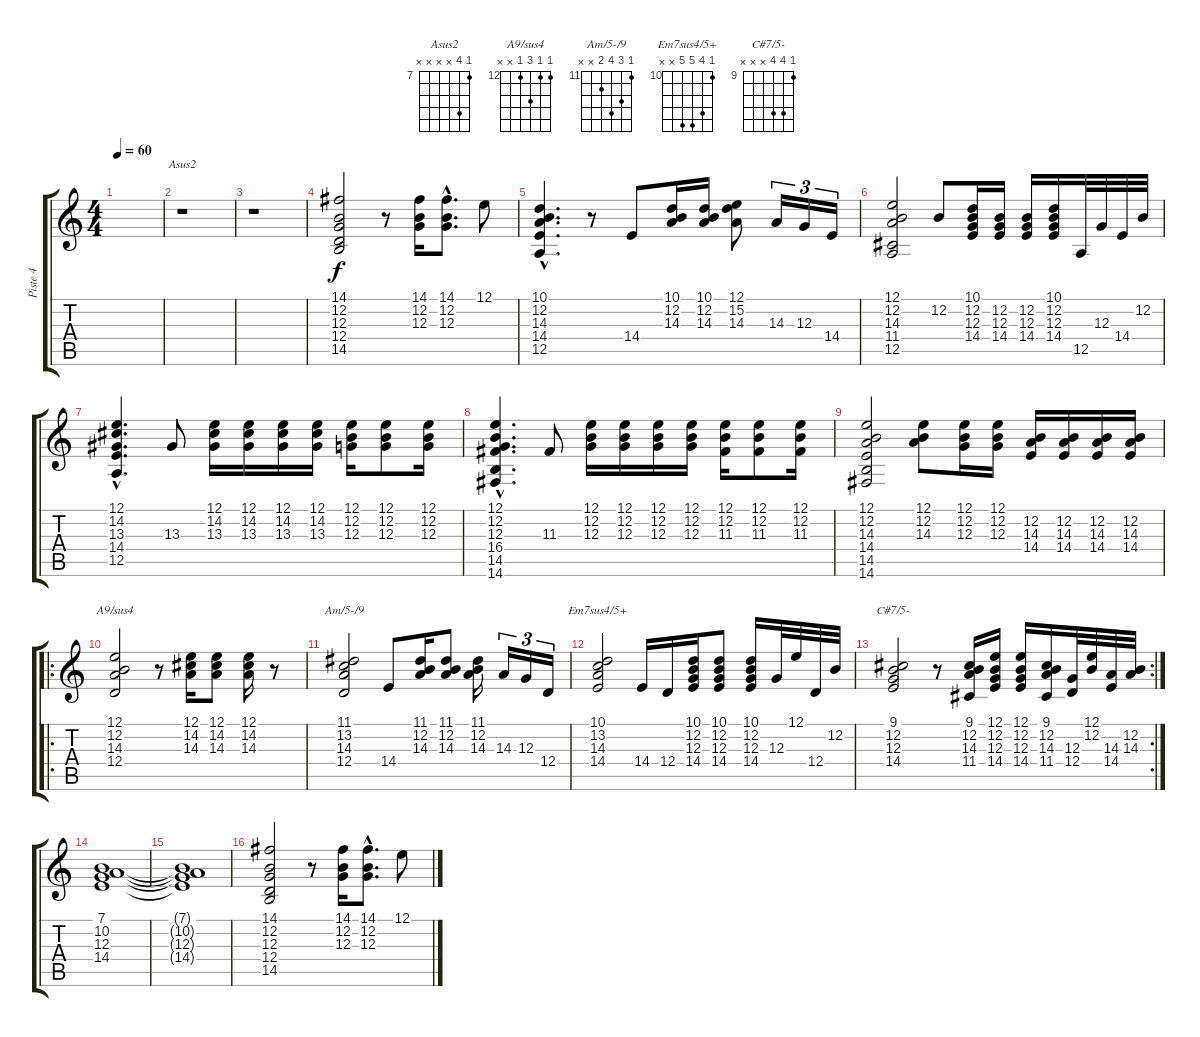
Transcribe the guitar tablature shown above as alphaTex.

\track ("Piste 4" "Piste 4") {instrument acousticgrandpiano}
\staff {score tabs}
\tuning (E4 B3 G3 D3 A2 E2) {hide}
\chord ("Asus2" 7 10 x x x x) {firstfret 7}
\chord ("A9/sus4" 12 12 14 12 x x) {firstfret 12}
\chord ("Am/5-/9" 11 13 14 12 x x) {firstfret 11}
\chord ("Em7sus4/5+" 10 13 14 14 x x) {firstfret 10}
\chord ("C#7/5-" 9 12 12 x x x) {firstfret 9}
\ts (4 4)
\tempo 60
\clef g2
\ks c
|
r.1{ch "Asus2"} |
r.1 |
(14.1 12.2 12.3 12.4 14.5).2 r.8 (14.1 12.2 12.3).16 (14.1{hac} 12.2{hac} 12.3{hac}).8{d} 12.1.8 |
(10.1{hac} 12.2{hac} 14.3{hac} 14.4{hac} 12.5{hac}).4{d} r.8 14.4.8 (10.1 12.2 14.3).16 (10.1 12.2 14.3).16 (12.1 15.2 14.3).8 14.3.16{tu (3 2)} 12.3.16{tu (3 2)} 14.4.16{tu (3 2)} |
(12.1 12.2 14.3 11.4 12.5).2 12.2.8 (10.1 12.2 12.3 14.4).16 (12.2 12.3 14.4).16 (12.2 12.3 14.4).16 (10.1 12.2 12.3 14.4).16 12.5.32 12.3.32 14.4.32 12.2.32 |
(12.1{hac} 14.2{hac} 13.3{hac} 14.4{hac} 12.5{hac}).4{d} 13.3.8 (12.1 14.2 13.3).16 (12.1 14.2 13.3).16 (12.1 14.2 13.3).16 (12.1 14.2 13.3).16 (12.1 12.2 12.3).16 (12.1 12.2 12.3).8 (12.1 12.2 12.3).16 |
(12.1{hac} 12.2{hac} 12.3{hac} 16.4{hac} 14.5{hac} 14.6{hac}).4{d} 11.3.8 (12.1 12.2 12.3).16 (12.1 12.2 12.3).16 (12.1 12.2 12.3).16 (12.1 12.2 12.3).16 (12.1 12.2 11.3).16 (12.1 12.2 11.3).8 (12.1 12.2 11.3).16 |
(12.1 12.2 14.3 14.4 14.5 14.6).2 (12.1 12.2 14.3).8 (12.1 12.2 12.3).16 (12.1 12.2 12.3).16 (12.2 14.3 14.4).16 (12.2 14.3 14.4).16 (12.2 14.3 14.4).16 (12.2 14.3 14.4).16 |
\ro
(12.1 12.2 14.3 12.4).2{ch "A9/sus4"} r.8 (12.1 14.2 14.3).16 (12.1 14.2 14.3).8 (12.1 14.2 14.3).16 r.8 |
(11.1 13.2 14.3 12.4).2{ch "Am/5-/9"} 14.4.8 (11.1 12.2 14.3).16 (11.1 12.2 14.3).8 (11.1 12.2 14.3).16 14.3.16{tu (3 2)} 12.3.16{tu (3 2)} 12.4.16{tu (3 2)} |
(10.1 13.2 14.3 14.4).2{ch "Em7sus4/5+"} 14.4.16 12.4.16 (10.1 12.2 12.3 14.4).16 (10.1 12.2 12.3 14.4).8 (10.1 12.2 12.3 14.4).16 12.3.32 12.1.32 12.4.32 12.2.32 |
\rc 2
(9.1 12.2 12.3 14.4).2{ch "C#7/5-"} r.8 (9.1 12.2 14.3 11.4).16 (12.1 12.2 12.3 14.4).16 (12.1 12.2 12.3 14.4).16 (9.1 12.2 14.3 11.4).16 (12.3 12.4).32 (12.1 12.2).32 (14.3 14.4).32 (12.2 14.3).32 |
(7.1 10.2 12.3 14.4).1 |
(7.1{t} 10.2{t} 12.3{t} 14.4{t}).1 |
(14.1 12.2 12.3 12.4 14.5).2 r.8 (14.1 12.2 12.3).16 (14.1{hac} 12.2{hac} 12.3{hac}).8{d} 12.1.8
